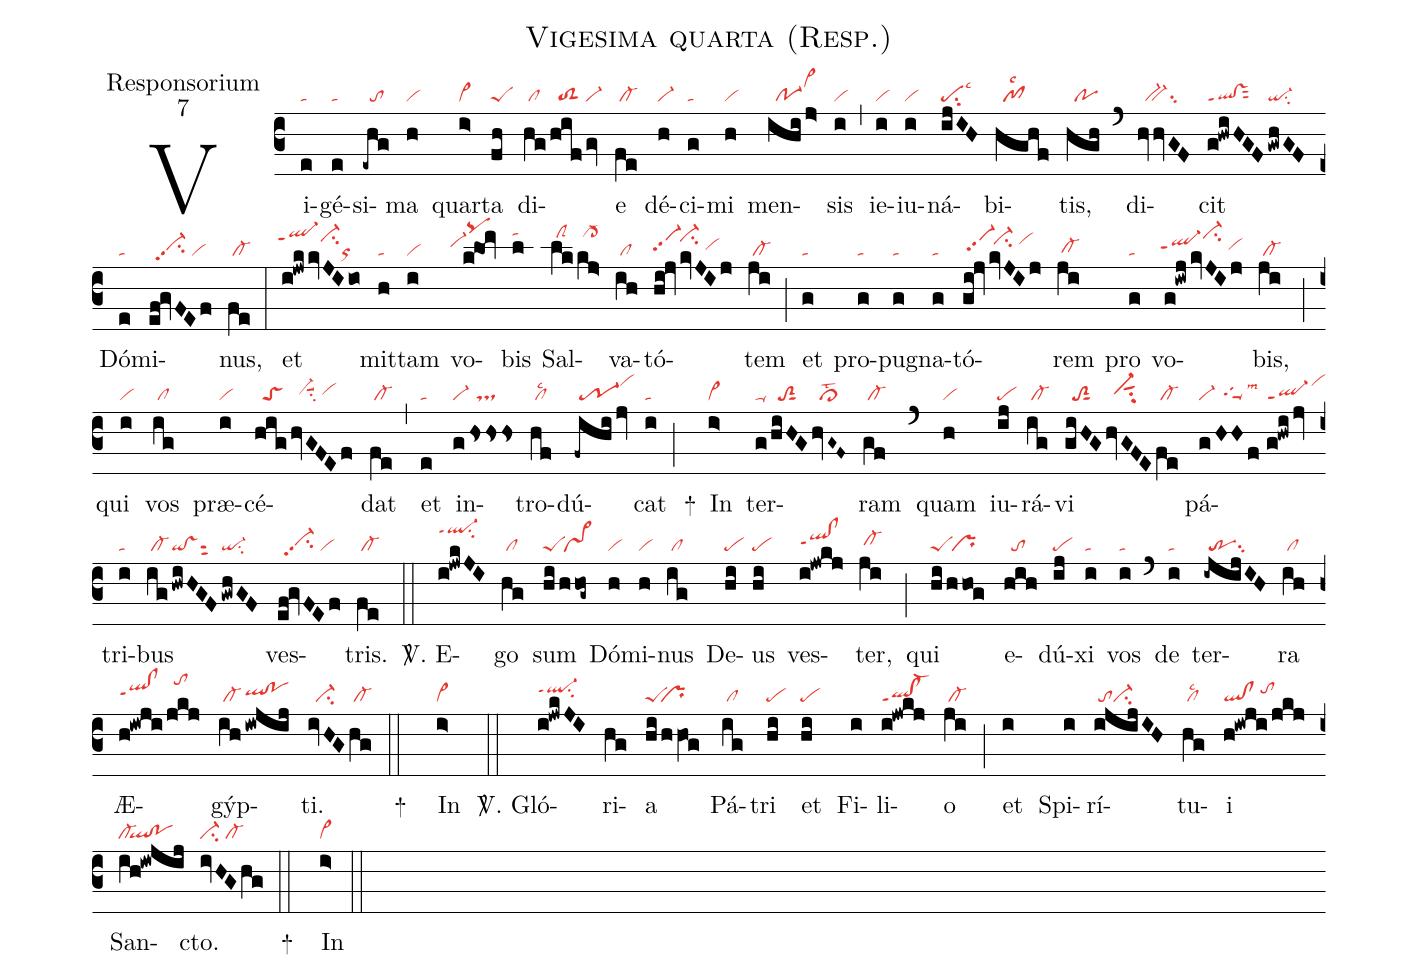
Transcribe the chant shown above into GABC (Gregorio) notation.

name:Vigesima quarta (Resp.);
office-part:Responsorium;
mode:7;
nabc-lines:1;
%%
(c3)Vi(e|ta)gé(e|ta)si(-ehg|//to)ma(h|vi) quar(i>|vi>)ta(fh|peS) di(hg|/cl|/hif|//toS2|/gv|vi-)e(fe|/cl-) dé(h|vi-)ci(g|ta)mi(h|vi) men(ihi/j>|//po-1vi>hk)sis(i|vi) (,) ie(i|vi)iu(i|vi)ná(ijIH|pesu2lsc3)bi(hghf|//pf1lsc2)tis,(hgh|//po) (`) di(hvhvGF|//bv-su2)cit(g!hwiHGF|ql!vsppt1sut2|/gwhGF|qi-su2) Dó(e|ta)mi(ef!gvFEf|//vi-hhpp2su2/vi)nus,(fe|/cl-) (:) et(i!jwk|`ql-hkppt1|kvJIio|///vi-hksu2or) mit(h|ta)tam(i|vi) vo(k!lom|```vi-hipqhn)bis(l|tahm) Sal(lk|/clShl|kj>|/cl->hl)va(ih|/cl)tó(hi!jv|vi-hhpp2|kvJIj|vi-hksu2/vihh)tem(ji|/cl-) (;) et(g|ta) pro(g|ta)pu(g|ta)gna(g|ta)tó(gi!jv|/vi-hhpp2|kvJIj|/vi-hjsu2/vihj)rem(ji|/cl-hg) pro(g|ta) vo(g!iwj|`ql-hhppt1|kvJIj|///vi-hlsu2/vihh)bis,(ji|/cl-) (;) qui(i|vi) vos(ig|/cl) præ(i|vi)cé(hig|//toS|/hvGFEf|//vi-hhsuu1su2/vihh)dat(fe|/cl-) (,) et(e|ta) in(g|vi-|/hsss|//ts)tro(hf|/cllsc2)dú(-fihijv|/tr-1vihk)cat(i|ta) (;)
+()
In(i>|vi>) ter(g|ta-|/hiHG|//toS2sut1|hvG~F~|//cl>lst2)ram(gf|/cl-) (`) quam(h|vi) iu(ij|pe)rá(ig|/cl-)vi(giHG|//toS2sut1|hvGFE|//vi-hhsut1su2|fe|/cl-) pá(g|vi-|/HHf|//tgS-lsm3|//g!hwi/jv|ql-ppt1vihk)tri(i|ta)bus(ig|/cl-|!hwiHGF|qi!vssut2|/gwhGF|qi-su2) ves(ef!gvFEf|//vi-hhpp2su2/vi)tris.(fe|/cl-) (::)

<sp>V/</sp>. E(i!jwkJI|ql-hlppt1su2)go(hg|/cl) sum(hi|peS|/hhog~|/pr~) Dó(h|vi)mi(h|vi)nus(ig|/cl) De(hi|pe)us(hi|pe) ves(i!jwkj|qlhh!clhhppt1)ter,(ji|/cl-hh) (;) qui(hi|peS|/hhog|/pr) e(hih|//to)dú(ij|pe)xi(i|ta) vos(i|ta) (`) de(i|ta) ter(-ijijIH|/trsu2)ra(ih|/cl) Æ(h!iwji|qlhh!clhhppt1|/jkj|//tohl)gýp(ih|/cl-|!iwjij|qlhh!pohh)ti.(ivHG|//ci-|hg|/cl-) (::)
+()
In(i>|vi>) (::)

<sp>V/</sp>. Gló(i!jwkJI|ql-hippt1su2)ri(hg)a(hi/hhVO!g|peS``pr)
Pá(ig|/cl)tri(hi|pe) et(hi|pe) Fi(i)li(i!jwkj|ql!cl-ppt1)o(ji|/cl-) (;)
et(i) Spi(i)rí(i!@jijIH|/toci-)tu(hg|/cllsc2)i(h!iwji/jkj|ql!cl/tohi)
San(ih!iw!@jij|cl-``ql!po)cto.(ivHGhg|ci-/cl-) (::)
+()
In(i>|vi>) (::)
